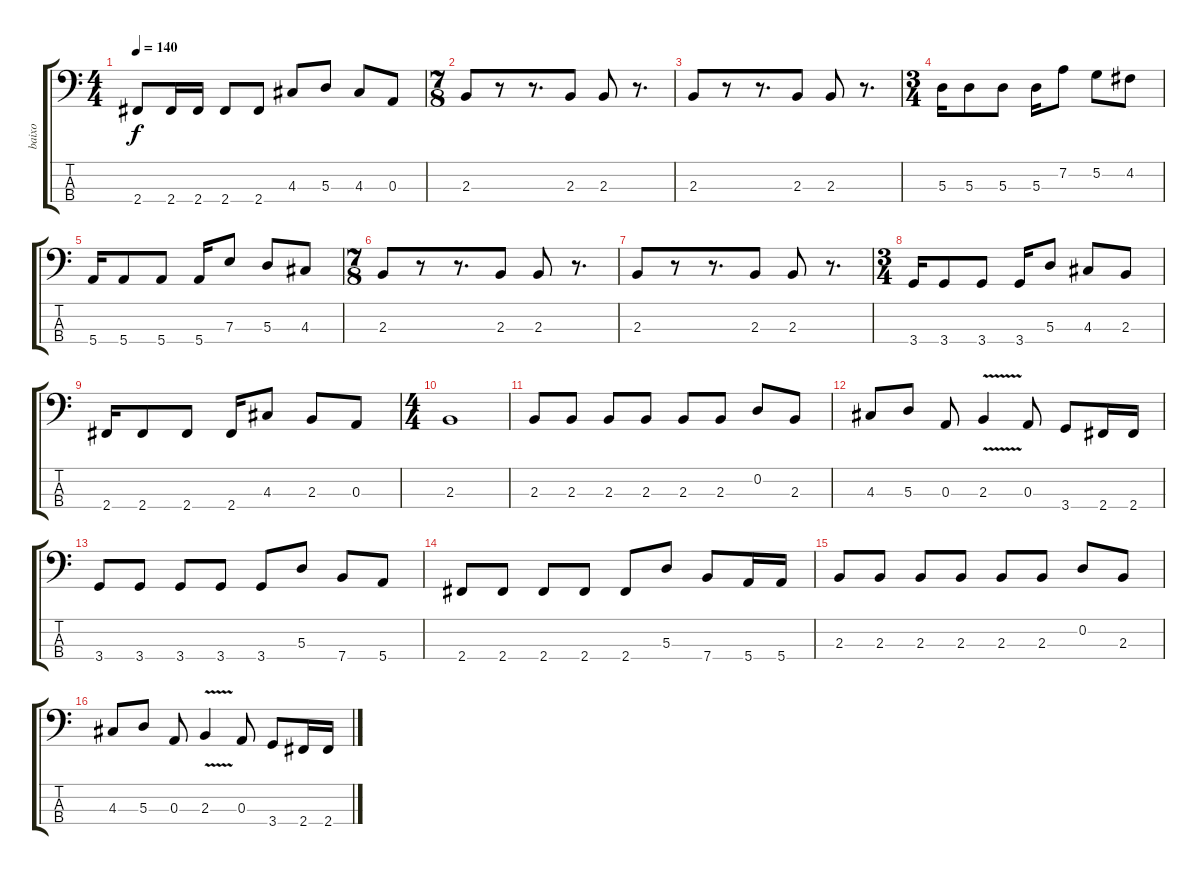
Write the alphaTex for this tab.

\track ("baixo" "baixo") {instrument electricbassfinger}
\staff {score tabs}
\tuning (G2 D2 A1 E1) {hide}
\ts (4 4)
\tempo 140
\clef f4
\ks c
2.4.8{dy f} 2.4.16 2.4.16 2.4.8 2.4.8 4.3.8 5.3.8 4.3.8 0.3.8 |
\ts (7 8)
2.3.8 r.8 r.8{d} 2.3.8 2.3.8 r.8{d} |
2.3.8 r.8 r.8{d} 2.3.8 2.3.8 r.8{d} |
\ts (3 4)
5.3.16 5.3.8 5.3.8 5.3.16 7.2.8 5.2.8 4.2.8 |
5.4.16 5.4.8 5.4.8 5.4.16 7.3.8 5.3.8 4.3.8 |
\ts (7 8)
2.3.8 r.8 r.8{d} 2.3.8 2.3.8 r.8{d} |
2.3.8 r.8 r.8{d} 2.3.8 2.3.8 r.8{d} |
\ts (3 4)
3.4.16 3.4.8 3.4.8 3.4.16 5.3.8 4.3.8 2.3.8 |
2.4.16 2.4.8 2.4.8 2.4.16 4.3.8 2.3.8 0.3.8 |
\ts (4 4)
2.3.1 |
2.3.8{instrument electricbasspick} 2.3.8 2.3.8 2.3.8 2.3.8 2.3.8 0.2.8 2.3.8 |
4.3.8 5.3.8 0.3.8 2.3{v}.4 0.3.8 3.4.8 2.4.16 2.4.16 |
3.4.8 3.4.8 3.4.8 3.4.8 3.4.8 5.3.8 7.4.8 5.4.8 |
2.4.8 2.4.8 2.4.8 2.4.8 2.4.8 5.3.8 7.4.8 5.4.16 5.4.16 |
2.3.8{instrument electricbasspick} 2.3.8 2.3.8 2.3.8 2.3.8 2.3.8 0.2.8 2.3.8 |
4.3.8 5.3.8 0.3.8 2.3{v}.4 0.3.8 3.4.8 2.4.16 2.4.16
